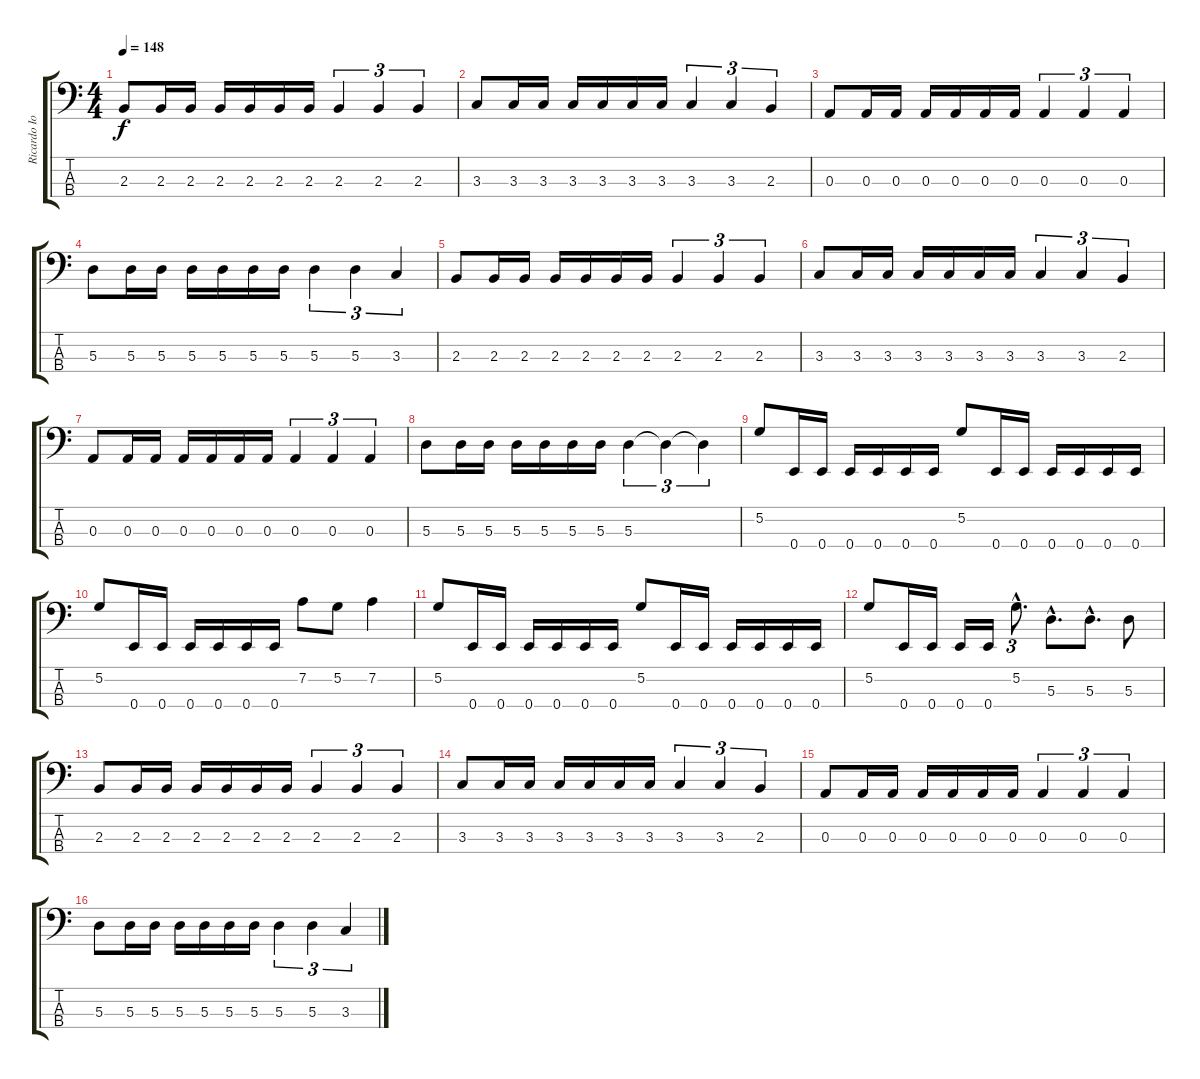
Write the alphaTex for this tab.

\track ("Ricardo Iorio" "Ricardo Io") {instrument electricbasspick}
\staff {score tabs}
\tuning (G2 D2 A1 E1) {hide}
\ts (4 4)
\tempo 148
\clef f4
\ks c
2.3.8{dy f} 2.3.16 2.3.16 2.3.16 2.3.16 2.3.16 2.3.16 2.3.4{tu (3 2)} 2.3.4{tu (3 2)} 2.3.4{tu (3 2)} |
3.3.8 3.3.16 3.3.16 3.3.16 3.3.16 3.3.16 3.3.16 3.3.4{tu (3 2)} 3.3.4{tu (3 2)} 2.3.4{tu (3 2)} |
0.3.8 0.3.16 0.3.16 0.3.16 0.3.16 0.3.16 0.3.16 0.3.4{tu (3 2)} 0.3.4{tu (3 2)} 0.3.4{tu (3 2)} |
5.3.8 5.3.16 5.3.16 5.3.16 5.3.16 5.3.16 5.3.16 5.3.4{tu (3 2)} 5.3.4{tu (3 2)} 3.3.4{tu (3 2)} |
2.3.8 2.3.16 2.3.16 2.3.16 2.3.16 2.3.16 2.3.16 2.3.4{tu (3 2)} 2.3.4{tu (3 2)} 2.3.4{tu (3 2)} |
3.3.8 3.3.16 3.3.16 3.3.16 3.3.16 3.3.16 3.3.16 3.3.4{tu (3 2)} 3.3.4{tu (3 2)} 2.3.4{tu (3 2)} |
0.3.8 0.3.16 0.3.16 0.3.16 0.3.16 0.3.16 0.3.16 0.3.4{tu (3 2)} 0.3.4{tu (3 2)} 0.3.4{tu (3 2)} |
5.3.8 5.3.16 5.3.16 5.3.16 5.3.16 5.3.16 5.3.16 5.3.4{tu (3 2)} 5.3{t}.4{tu (3 2)} 5.3{t}.4{tu (3 2)} |
5.2.8 0.4.16 0.4.16 0.4.16 0.4.16 0.4.16 0.4.16 5.2.8 0.4.16 0.4.16 0.4.16 0.4.16 0.4.16 0.4.16 |
5.2.8 0.4.16 0.4.16 0.4.16 0.4.16 0.4.16 0.4.16 7.2.8 5.2.8 7.2.4 |
5.2.8 0.4.16 0.4.16 0.4.16 0.4.16 0.4.16 0.4.16 5.2.8 0.4.16 0.4.16 0.4.16 0.4.16 0.4.16 0.4.16 |
5.2.8 0.4.16 0.4.16 0.4.16 0.4.16 5.2{hac}.8{d tu (3 2)} 5.3{hac}.8{d} 5.3{hac}.8{d} 5.3.8 |
2.3.8 2.3.16 2.3.16 2.3.16 2.3.16 2.3.16 2.3.16 2.3.4{tu (3 2)} 2.3.4{tu (3 2)} 2.3.4{tu (3 2)} |
3.3.8 3.3.16 3.3.16 3.3.16 3.3.16 3.3.16 3.3.16 3.3.4{tu (3 2)} 3.3.4{tu (3 2)} 2.3.4{tu (3 2)} |
0.3.8 0.3.16 0.3.16 0.3.16 0.3.16 0.3.16 0.3.16 0.3.4{tu (3 2)} 0.3.4{tu (3 2)} 0.3.4{tu (3 2)} |
5.3.8 5.3.16 5.3.16 5.3.16 5.3.16 5.3.16 5.3.16 5.3.4{tu (3 2)} 5.3.4{tu (3 2)} 3.3.4{tu (3 2)}
